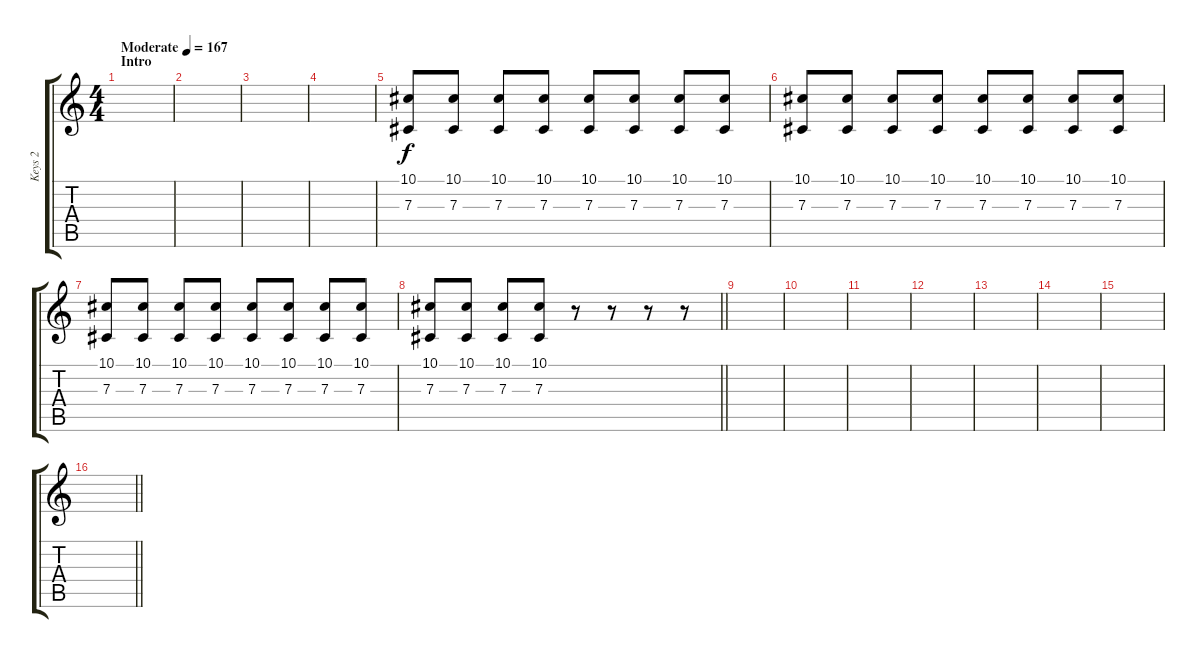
\track ("Keys 2" "Keys 2") {instrument lead1square}
\staff {score tabs}
\tuning (Eb4 Bb3 Gb3 Db3 Ab2 Db2) {hide}
\ts (4 4)
\section ("" "Intro")
\tempo (167 "Moderate")
\clef g2
\ks c
|
|
|
|
(10.1 7.3).8 (10.1 7.3).8 (10.1 7.3).8 (10.1 7.3).8 (10.1 7.3).8 (10.1 7.3).8 (10.1 7.3).8 (10.1 7.3).8 |
(10.1 7.3).8 (10.1 7.3).8 (10.1 7.3).8 (10.1 7.3).8 (10.1 7.3).8 (10.1 7.3).8 (10.1 7.3).8 (10.1 7.3).8 |
(10.1 7.3).8 (10.1 7.3).8 (10.1 7.3).8 (10.1 7.3).8 (10.1 7.3).8 (10.1 7.3).8 (10.1 7.3).8 (10.1 7.3).8 |
\barLineRight lightlight
(10.1 7.3).8 (10.1 7.3).8 (10.1 7.3).8 (10.1 7.3).8 r.8 r.8 r.8 r.8 |
|
|
|
|
|
|
|
\barLineRight lightlight
